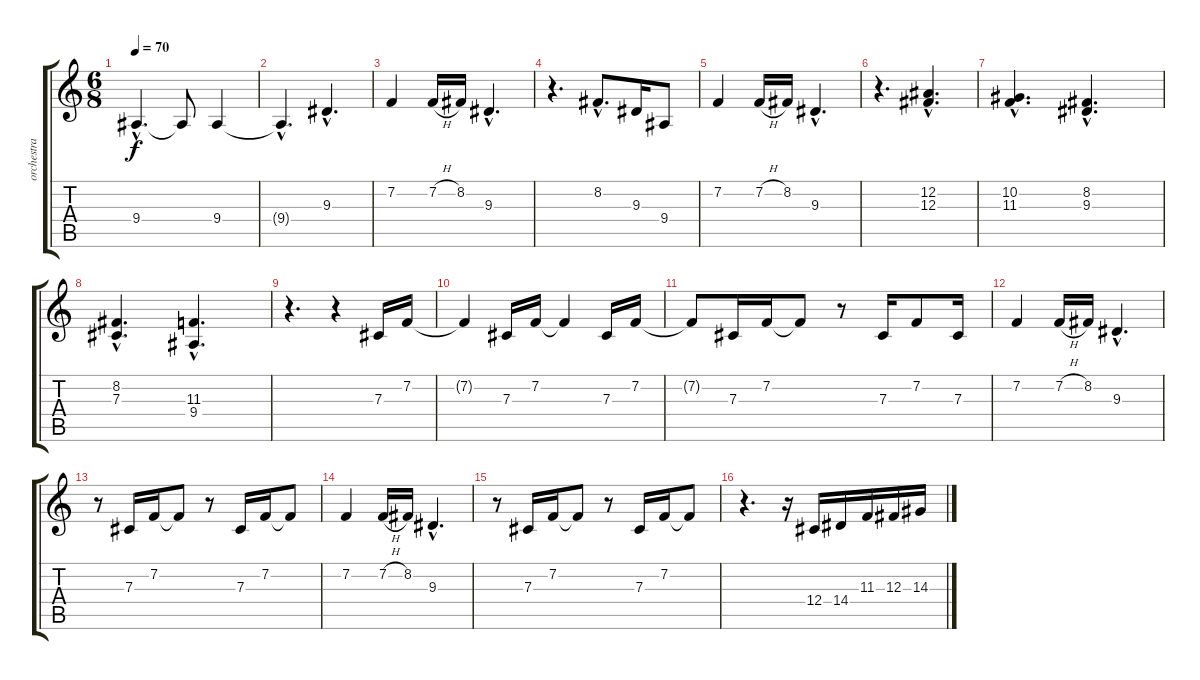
\track ("orchestra" "orchestra") {instrument stringensemble1}
\staff {score tabs}
\tuning (Eb4 Bb3 Gb3 Db3 Ab2 Eb2) {hide}
\ts (6 8)
\tempo 70
\clef g2
\ks c
9.4{hac t}.4{d dy f} 9.4{t}.8 9.4.4 |
9.4{hac t}.4{d} 9.3{hac}.4{d} |
7.2.4 7.2{h}.16 8.2.16 9.3{hac}.4{d} |
r.4{d} 8.2{hac}.8{d} 9.3.16 9.4.8 |
7.2.4 7.2{h}.16 8.2.16 9.3{hac}.4{d} |
r.4{d} (12.2{hac} 12.3{hac}).4{d} |
(10.2{hac} 11.3{hac}).4{d} (8.2{hac} 9.3{hac}).4{d} |
(8.2{hac} 7.3{hac}).4{d} (11.3{hac} 9.4{hac}).4{d} |
r.4{d} r.4 7.3.16 7.2.16 |
7.2{t}.4 7.3.16 7.2.16 7.2{t}.4 7.3.16 7.2.16 |
7.2{t}.8 7.3.16 7.2.16 7.2{t}.8 r.8 7.3.16 7.2.8 7.3.16 |
7.2.4 7.2{h}.16 8.2.16 9.3{hac}.4{d} |
r.8 7.3.16 7.2.16 7.2{t}.8 r.8 7.3.16 7.2.16 7.2{t}.8 |
7.2.4 7.2{h}.16 8.2.16 9.3{hac}.4{d} |
r.8 7.3.16 7.2.16 7.2{t}.8 r.8 7.3.16 7.2.16 7.2{t}.8 |
r.4{d} r.16 12.4.16 14.4.16 11.3.16 12.3.16 14.3.16
